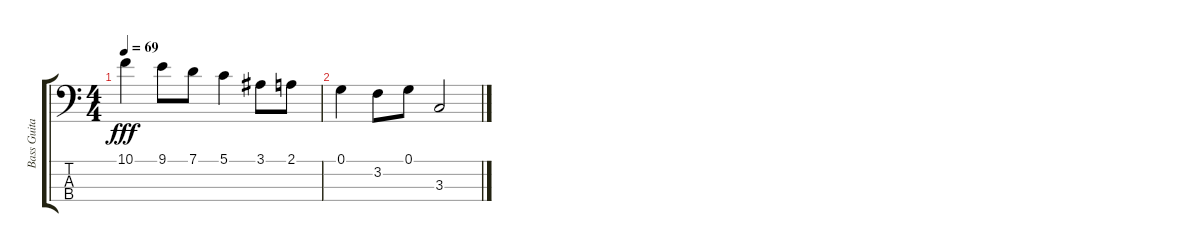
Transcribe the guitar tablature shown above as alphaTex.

\track ("Bass Guitar" "Bass Guita") {instrument electricbassfinger}
\staff {score tabs}
\tuning (G2 D2 A1 E1) {hide}
\ts (4 4)
\tempo 69
\clef f4
\ks c
10.1.4{dy fff} 9.1.8 7.1.8 5.1.4 3.1.8 2.1.8 |
0.1.4 3.2.8 0.1.8 3.3.2
